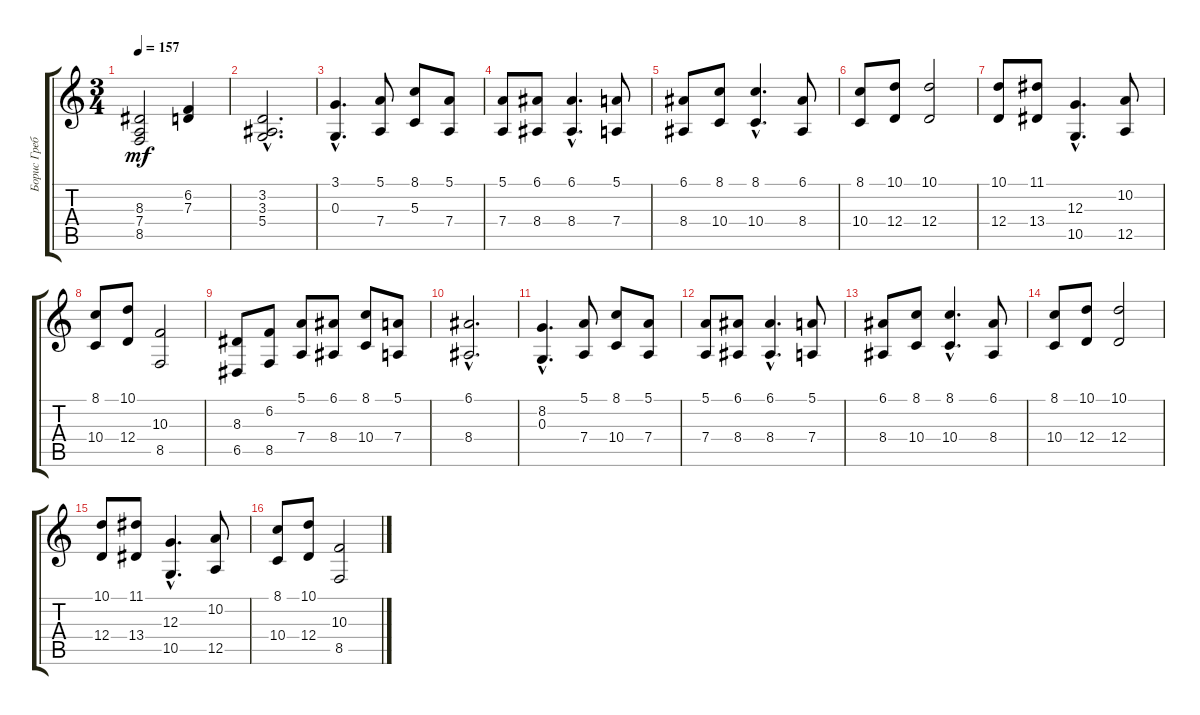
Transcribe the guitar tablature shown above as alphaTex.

\track ("Борис Гребенщиков" "Борис Греб") {instrument accordion}
\staff {score tabs}
\tuning (E4 B3 G3 D3 A2 E2) {hide}
\ts (3 4)
\tempo 157
\clef g2
\ks c
(8.3 7.4 8.5).2{dy mf} (6.2 7.3).4 |
(3.2{hac} 3.3{hac} 5.4{hac}).2{d} |
(3.1{hac} 0.3{hac}).4{d} (5.1 7.4).8 (8.1 5.3).8 (5.1 7.4).8 |
(5.1 7.4).8 (6.1 8.4).8 (6.1{hac} 8.4{hac}).4{d} (5.1 7.4).8 |
(6.1 8.4).8 (8.1 10.4).8 (8.1{hac} 10.4{hac}).4{d} (6.1 8.4).8 |
(8.1 10.4).8 (10.1 12.4).8 (10.1 12.4).2 |
(10.1 12.4).8 (11.1 13.4).8 (12.3{hac} 10.5{hac}).4{d} (10.2 12.5).8 |
(8.1 10.4).8 (10.1 12.4).8 (10.3 8.5).2 |
(8.3 6.5).8 (6.2 8.5).8 (5.1 7.4).8 (6.1 8.4).8 (8.1 10.4).8 (5.1 7.4).8 |
(6.1{hac} 8.4{hac}).2{d} |
(8.2{hac} 0.3{hac}).4{d} (5.1 7.4).8 (8.1 10.4).8 (5.1 7.4).8 |
(5.1 7.4).8 (6.1 8.4).8 (6.1{hac} 8.4{hac}).4{d} (5.1 7.4).8 |
(6.1 8.4).8 (8.1 10.4).8 (8.1{hac} 10.4{hac}).4{d} (6.1 8.4).8 |
(8.1 10.4).8 (10.1 12.4).8 (10.1 12.4).2 |
(10.1 12.4).8 (11.1 13.4).8 (12.3{hac} 10.5{hac}).4{d} (10.2 12.5).8 |
(8.1 10.4).8 (10.1 12.4).8 (10.3 8.5).2
